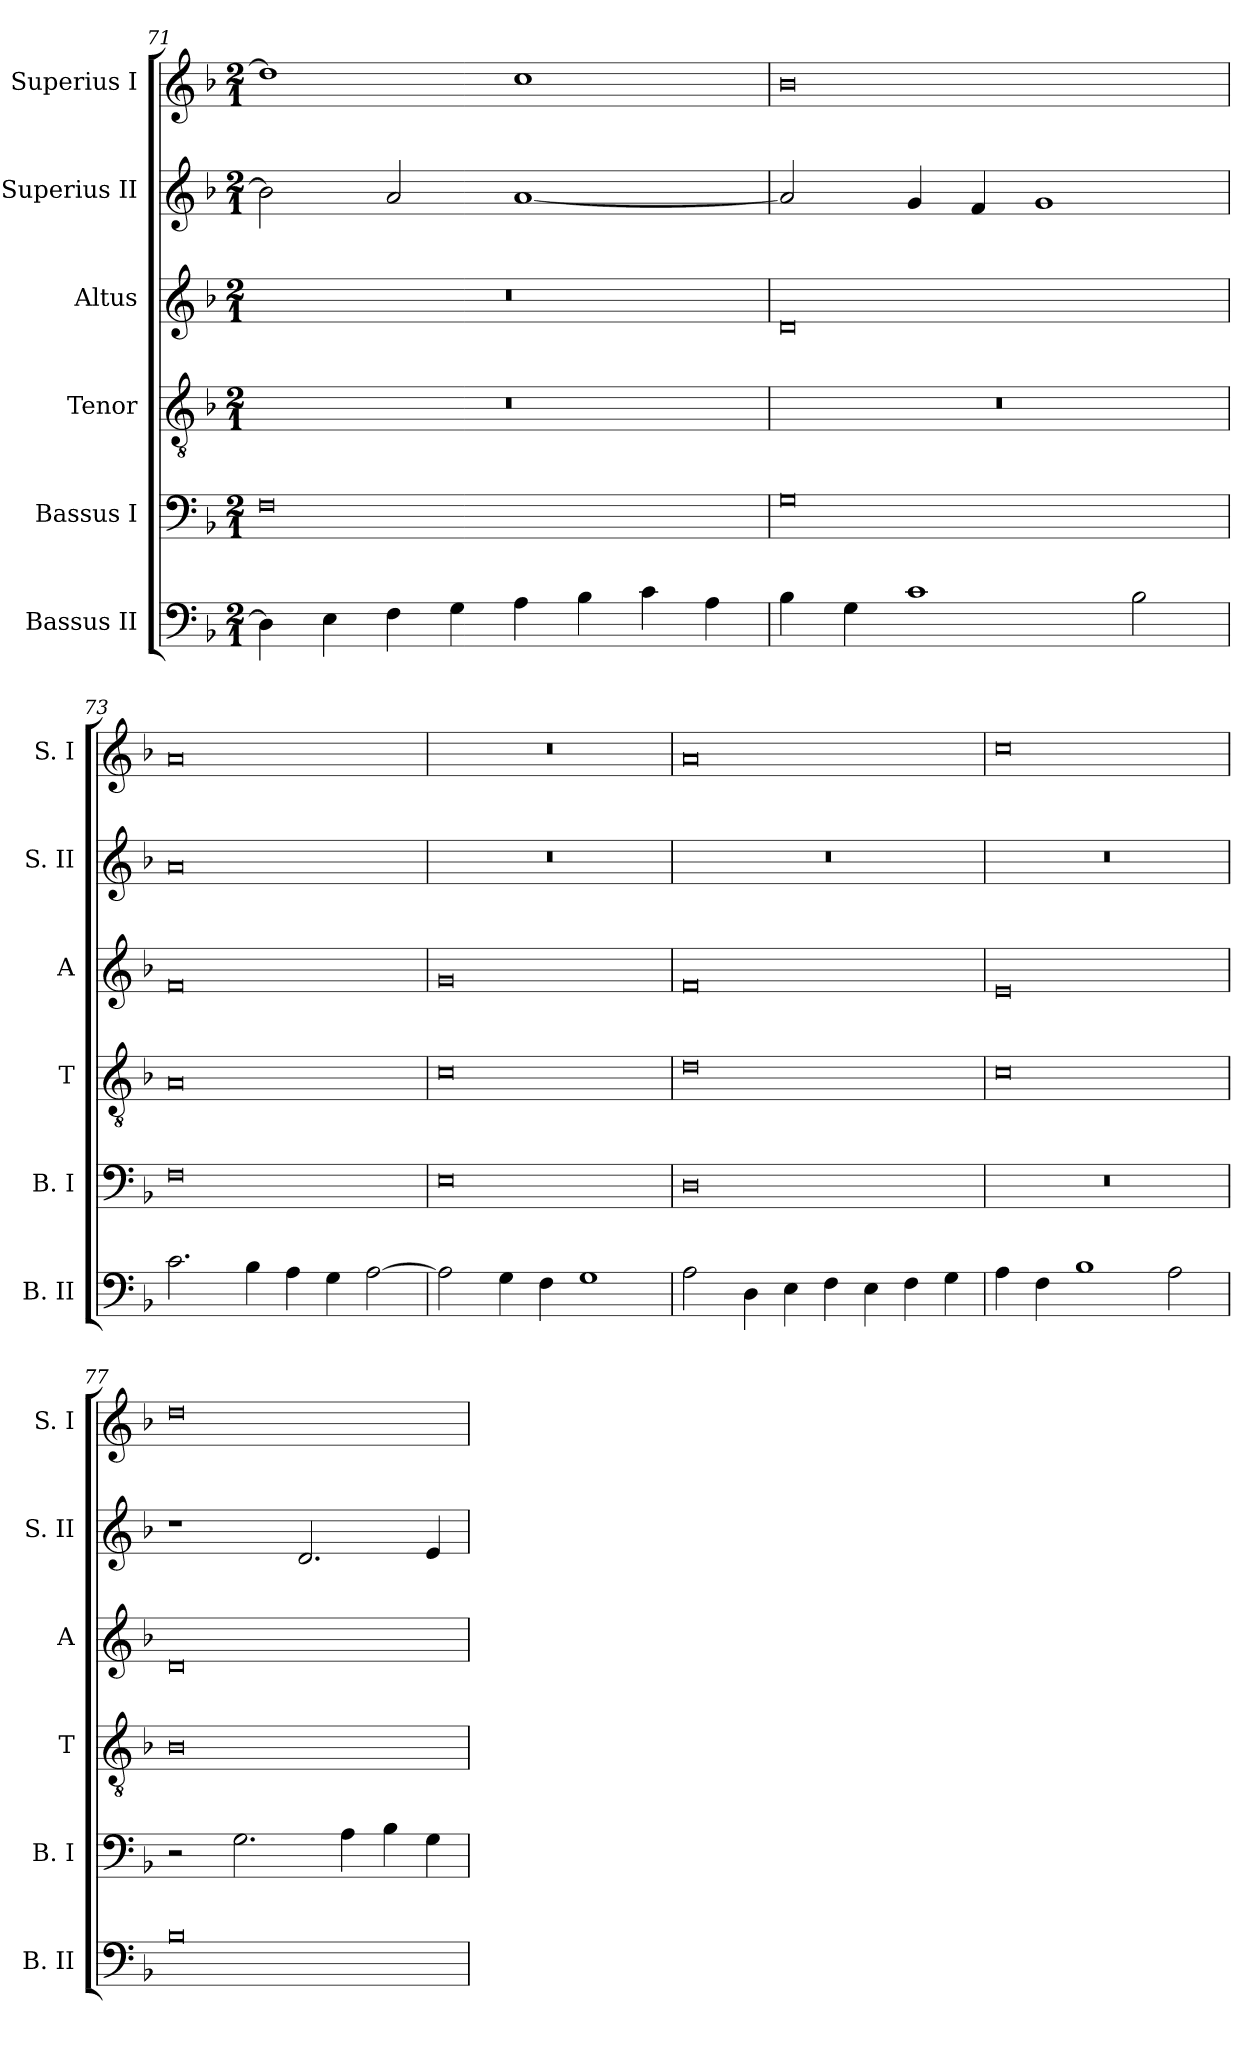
**kern	**kern	**kern	**kern	**kern	**kern
*part6	*part5	*part4	*part3	*part2	*part1
*staff6	*staff5	*staff4	*staff3	*staff2	*staff1
*I"Bassus II	*I"Bassus I	*I"Tenor	*I"Altus	*I"Superius II	*I"Superius I
*I'B. II	*I'B. I	*I'T	*I'A	*I'S. II	*I'S. I
*clefF4	*clefF4	*clefGv2	*clefG2	*clefG2	*clefG2
*k[b-]	*k[b-]	*k[b-]	*k[b-]	*k[b-]	*k[b-]
*F:	*F:	*F:	*F:	*F:	*F:
*M2/1	*M2/1	*M2/1	*M2/1	*M2/1	*M2/1
=71	=71	=71	=71	=71	=71
4D]	0F	0r	0r	2b-]	1dd]
4E	.	.	.	.	.
4F	.	.	.	2a	.
4G	.	.	.	.	.
4A	.	.	.	[1a	1cc
4B-	.	.	.	.	.
4c	.	.	.	.	.
4A	.	.	.	.	.
=72	=72	=72	=72	=72	=72
4B-	0G	0r	0d	2a]	0b-
4G	.	.	.	.	.
1c	.	.	.	4g	.
.	.	.	.	4f	.
.	.	.	.	1g	.
2B-	.	.	.	.	.
=73	=73	=73	=73	=73	=73
2.c	0F	0A	0f	0a	0a
4B-	.	.	.	.	.
4A	.	.	.	.	.
4G	.	.	.	.	.
[2A	.	.	.	.	.
=74	=74	=74	=74	=74	=74
2A]	0E	0c	0g	0r	0r
4G	.	.	.	.	.
4F	.	.	.	.	.
1G	.	.	.	.	.
=75	=75	=75	=75	=75	=75
2A	0D	0d	0f	0r	0a
4D	.	.	.	.	.
4E	.	.	.	.	.
4F	.	.	.	.	.
4E	.	.	.	.	.
4F	.	.	.	.	.
4G	.	.	.	.	.
=76	=76	=76	=76	=76	=76
4A	0r	0c	0e	0r	0cc
4F	.	.	.	.	.
1B-	.	.	.	.	.
2A	.	.	.	.	.
=77	=77	=77	=77	=77	=77
0B-	2r	0B-	0d	1r	0dd
.	2.G	.	.	.	.
.	.	.	.	2.d	.
.	4A	.	.	.	.
.	4B-	.	.	.	.
.	4G	.	.	4e	.
=	=	=	=	=	=
*-	*-	*-	*-	*-	*-
